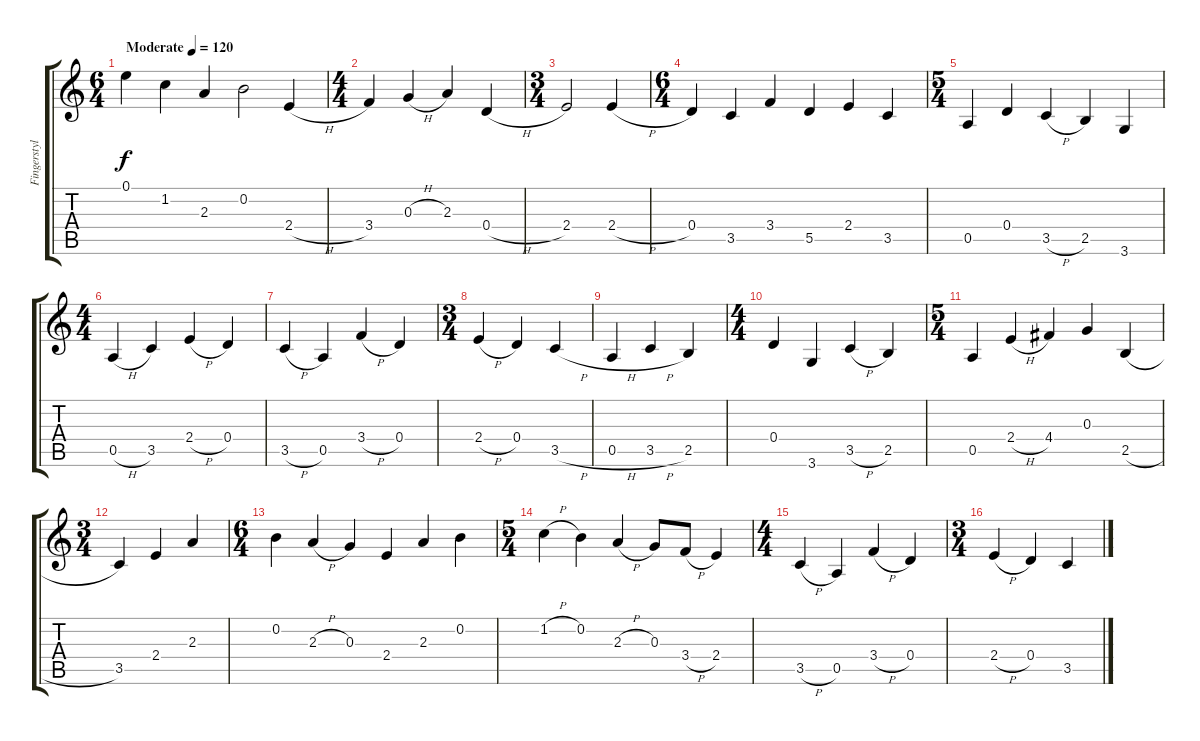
\track ("Fingerstyle Guitar" "Fingerstyl") {instrument acousticguitarnylon}
\staff {score tabs}
\tuning (E4 B3 G3 D3 A2 E2) {hide}
\ts (6 4)
\tempo (120 "Moderate")
\clef g2
\ks c
0.1.4{dy f instrument acousticguitarnylon} 1.2.4 2.3.4 0.2.2 2.4{h}.4 |
\ts (4 4)
3.4.4 0.3{h}.4 2.3.4 0.4{h}.4 |
\ts (3 4)
2.4.2 2.4{h}.4 |
\ts (6 4)
0.4.4 3.5.4 3.4.4 5.5.4 2.4.4 3.5.4 |
\ts (5 4)
0.5.4 0.4.4 3.5{h}.4 2.5.4 3.6.4 |
\ts (4 4)
0.5{h}.4 3.5.4 2.4{h}.4 0.4.4 |
3.5{h}.4 0.5.4 3.4{h}.4 0.4.4 |
\ts (3 4)
2.4{h}.4 0.4.4 3.5{h}.4 |
0.5{h}.4 3.5{h}.4 2.5.4 |
\ts (4 4)
0.4.4 3.6.4 3.5{h}.4 2.5.4 |
\ts (5 4)
0.5.4 2.4{h}.4 4.4.4 0.3.4 2.5{h}.4 |
\ts (3 4)
3.5.4 2.4.4 2.3.4 |
\ts (6 4)
0.2.4 2.3{h}.4 0.3.4 2.4.4 2.3.4 0.2.4 |
\ts (5 4)
1.2{h}.4 0.2.4 2.3{h}.4 0.3.8 3.4{h}.8 2.4.4 |
\ts (4 4)
3.5{h}.4 0.5.4 3.4{h}.4 0.4.4 |
\ts (3 4)
2.4{h}.4 0.4.4 3.5{h}.4
